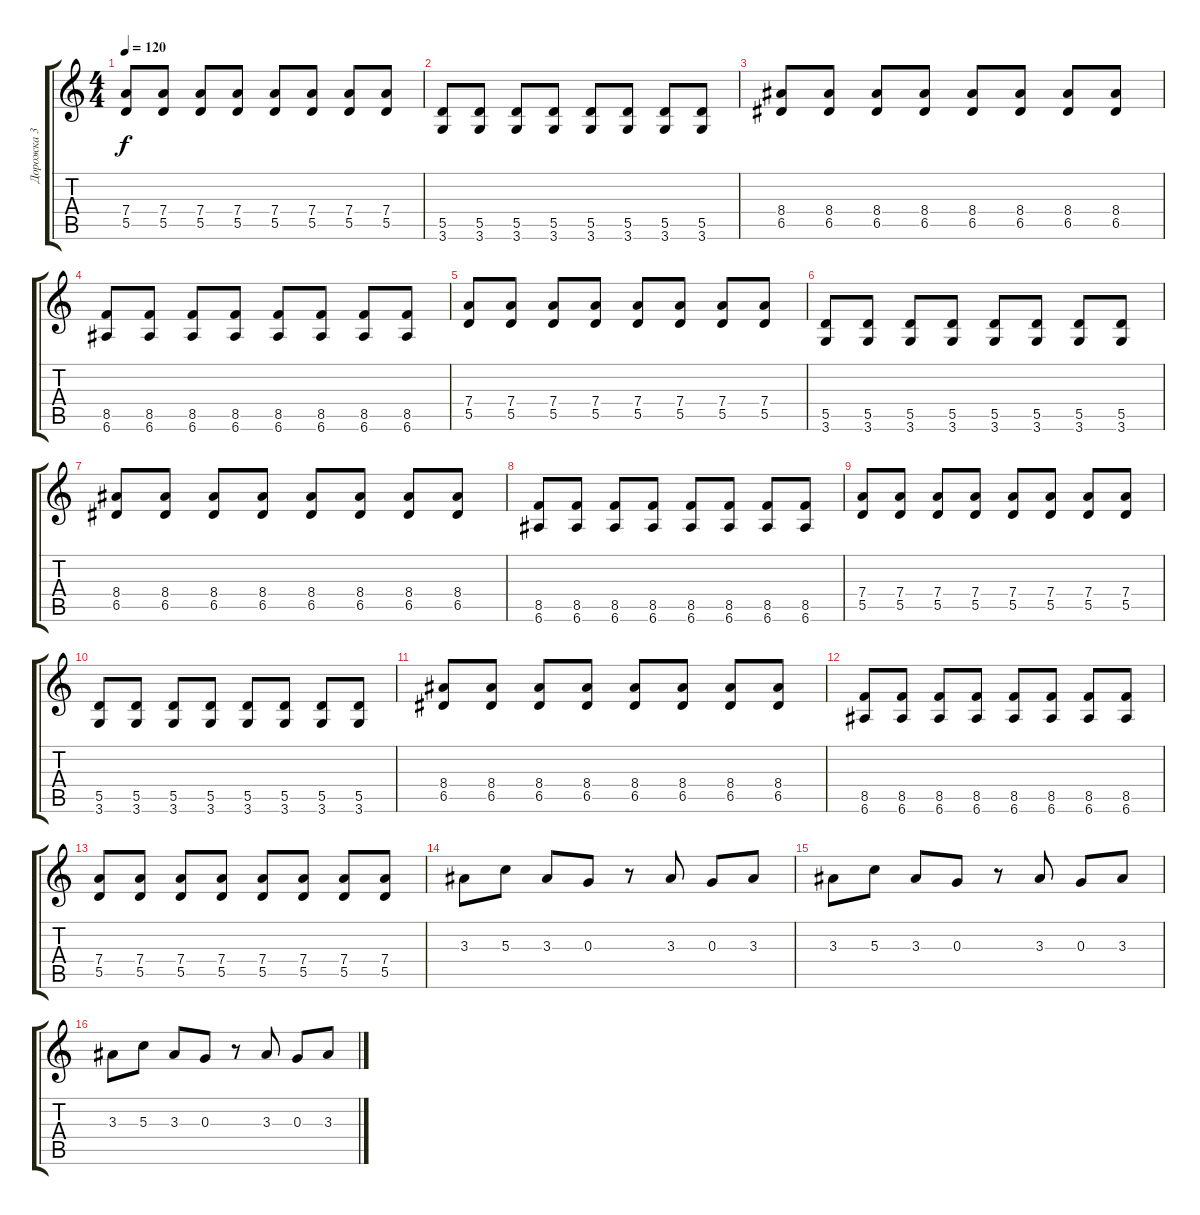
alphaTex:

\track ("Дорожка 3" "Дорожка 3") {instrument distortionguitar}
\staff {score tabs}
\tuning (E4 B3 G3 D3 A2 E2) {hide}
\ts (4 4)
\tempo 120
\clef g2
\ks c
(7.4 5.5).8{dy f} (7.4 5.5).8 (7.4 5.5).8 (7.4 5.5).8 (7.4 5.5).8 (7.4 5.5).8 (7.4 5.5).8 (7.4 5.5).8 |
(5.5 3.6).8 (5.5 3.6).8 (5.5 3.6).8 (5.5 3.6).8 (5.5 3.6).8 (5.5 3.6).8 (5.5 3.6).8 (5.5 3.6).8 |
(8.4 6.5).8 (8.4 6.5).8 (8.4 6.5).8 (8.4 6.5).8 (8.4 6.5).8 (8.4 6.5).8 (8.4 6.5).8 (8.4 6.5).8 |
(8.5 6.6).8 (8.5 6.6).8 (8.5 6.6).8 (8.5 6.6).8 (8.5 6.6).8 (8.5 6.6).8 (8.5 6.6).8 (8.5 6.6).8 |
(7.4 5.5).8 (7.4 5.5).8 (7.4 5.5).8 (7.4 5.5).8 (7.4 5.5).8 (7.4 5.5).8 (7.4 5.5).8 (7.4 5.5).8 |
(5.5 3.6).8 (5.5 3.6).8 (5.5 3.6).8 (5.5 3.6).8 (5.5 3.6).8 (5.5 3.6).8 (5.5 3.6).8 (5.5 3.6).8 |
(8.4 6.5).8 (8.4 6.5).8 (8.4 6.5).8 (8.4 6.5).8 (8.4 6.5).8 (8.4 6.5).8 (8.4 6.5).8 (8.4 6.5).8 |
(8.5 6.6).8 (8.5 6.6).8 (8.5 6.6).8 (8.5 6.6).8 (8.5 6.6).8 (8.5 6.6).8 (8.5 6.6).8 (8.5 6.6).8 |
(7.4 5.5).8 (7.4 5.5).8 (7.4 5.5).8 (7.4 5.5).8 (7.4 5.5).8 (7.4 5.5).8 (7.4 5.5).8 (7.4 5.5).8 |
(5.5 3.6).8 (5.5 3.6).8 (5.5 3.6).8 (5.5 3.6).8 (5.5 3.6).8 (5.5 3.6).8 (5.5 3.6).8 (5.5 3.6).8 |
(8.4 6.5).8 (8.4 6.5).8 (8.4 6.5).8 (8.4 6.5).8 (8.4 6.5).8 (8.4 6.5).8 (8.4 6.5).8 (8.4 6.5).8 |
(8.5 6.6).8 (8.5 6.6).8 (8.5 6.6).8 (8.5 6.6).8 (8.5 6.6).8 (8.5 6.6).8 (8.5 6.6).8 (8.5 6.6).8 |
(7.4 5.5).8 (7.4 5.5).8 (7.4 5.5).8 (7.4 5.5).8 (7.4 5.5).8 (7.4 5.5).8 (7.4 5.5).8 (7.4 5.5).8 |
3.3.8 5.3.8 3.3.8 0.3.8 r.8 3.3.8 0.3.8 3.3.8 |
3.3.8 5.3.8 3.3.8 0.3.8 r.8 3.3.8 0.3.8 3.3.8 |
3.3.8 5.3.8 3.3.8 0.3.8 r.8 3.3.8 0.3.8 3.3.8
